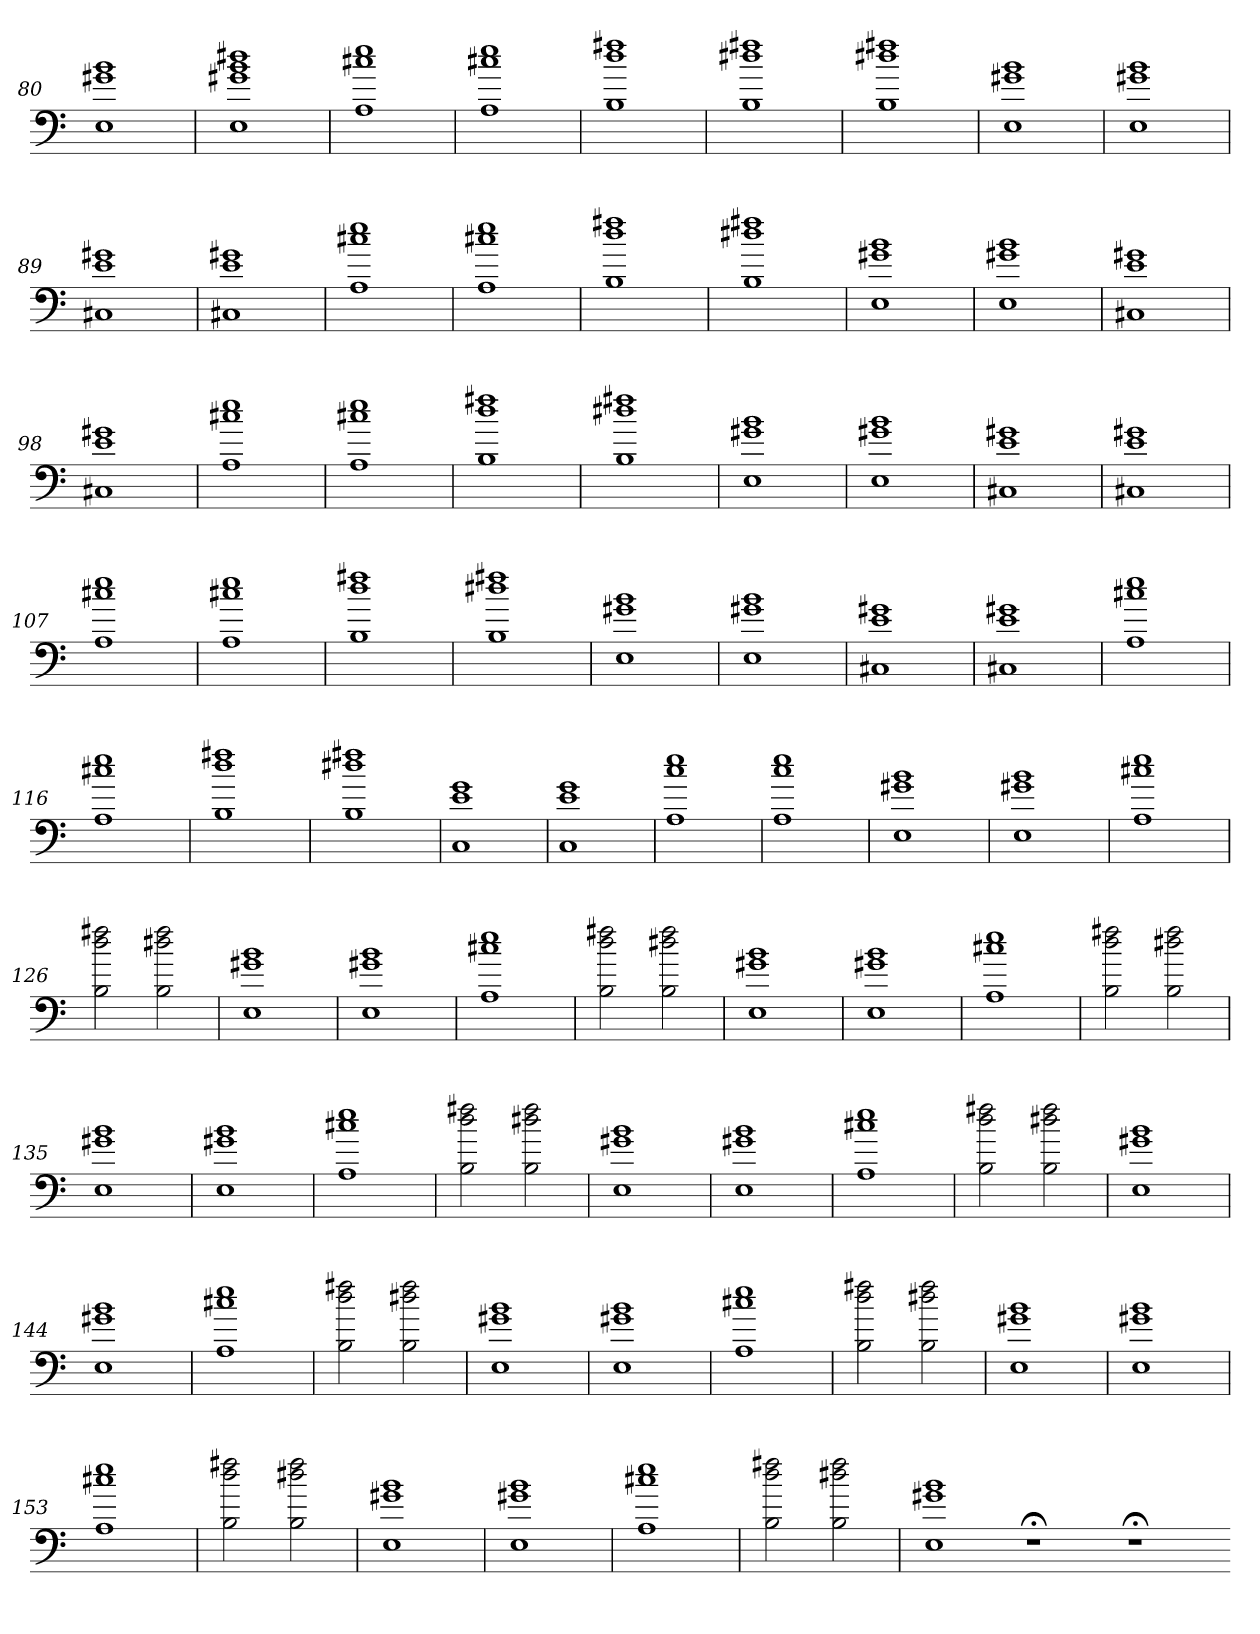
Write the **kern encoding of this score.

**kern
*part1
*staff1
=80
1E 1g#X 1b
=81
1E 1g#X 1b 1dd#X
=82
1A 1cc#X 1ee
=83
1A 1cc#X 1ee
=84
1B 1dd 1ff#X
=85
1B 1dd#X 1ff#X
=86
1B 1dd#X 1ff#X
=87
1E 1g#X 1b
=88
1E 1g#X 1b
=89
1C#X 1e 1g#X
=90
1C#X 1e 1g#X
=91
1A 1cc#X 1ee
=92
1A 1cc#X 1ee
=93
1B 1dd 1ff#X
=94
1B 1dd#X 1ff#X
=95
1E 1g#X 1b
=96
1E 1g#X 1b
=97
1C#X 1e 1g#X
=98
1C#X 1e 1g#X
=99
1A 1cc#X 1ee
=100
1A 1cc#X 1ee
=101
1B 1dd 1ff#X
=102
1B 1dd#X 1ff#X
=103
1E 1g#X 1b
=104
1E 1g#X 1b
=105
1C#X 1e 1g#X
=106
1C#X 1e 1g#X
=107
1A 1cc#X 1ee
=108
1A 1cc#X 1ee
=109
1B 1dd 1ff#X
=110
1B 1dd#X 1ff#X
=111
1E 1g#X 1b
=112
1E 1g#X 1b
=113
1C#X 1e 1g#X
=114
1C#X 1e 1g#X
=115
1A 1cc#X 1ee
=116
1A 1cc#X 1ee
=117
1B 1dd 1ff#X
=118
1B 1dd#X 1ff#X
=119
1C 1e 1g
=120
1C 1e 1g
=121
1A 1cc 1ee
=122
1A 1cc 1ee
=123
1E 1g#X 1b
=124
1E 1g#X 1b
=125
1A 1cc#X 1ee
=126
2B 2dd 2ff#X
2B 2dd#X 2ff#
=127
1E 1g#X 1b
=128
1E 1g#X 1b
=129
1A 1cc#X 1ee
=130
2B 2dd 2ff#X
2B 2dd#X 2ff#
=131
1E 1g#X 1b
=132
1E 1g#X 1b
=133
1A 1cc#X 1ee
=134
2B 2dd 2ff#X
2B 2dd#X 2ff#
=135
1E 1g#X 1b
=136
1E 1g#X 1b
=137
1A 1cc#X 1ee
=138
2B 2dd 2ff#X
2B 2dd#X 2ff#
=139
1E 1g#X 1b
=140
1E 1g#X 1b
=141
1A 1cc#X 1ee
=142
2B 2dd 2ff#X
2B 2dd#X 2ff#
=143
1E 1g#X 1b
=144
1E 1g#X 1b
=145
1A 1cc#X 1ee
=146
2B 2dd 2ff#X
2B 2dd#X 2ff#
=147
1E 1g#X 1b
=148
1E 1g#X 1b
=149
1A 1cc#X 1ee
=150
2B 2dd 2ff#X
2B 2dd#X 2ff#
=151
1E 1g#X 1b
=152
1E 1g#X 1b
=153
1A 1cc#X 1ee
=154
2B 2dd 2ff#X
2B 2dd#X 2ff#
=155
1E 1g#X 1b
=156
1E 1g#X 1b
=157
1A 1cc#X 1ee
=158
2B 2dd 2ff#X
2B 2dd#X 2ff#
=159
1E 1g#X 1b
1r;<
1r;<
=-
*-
